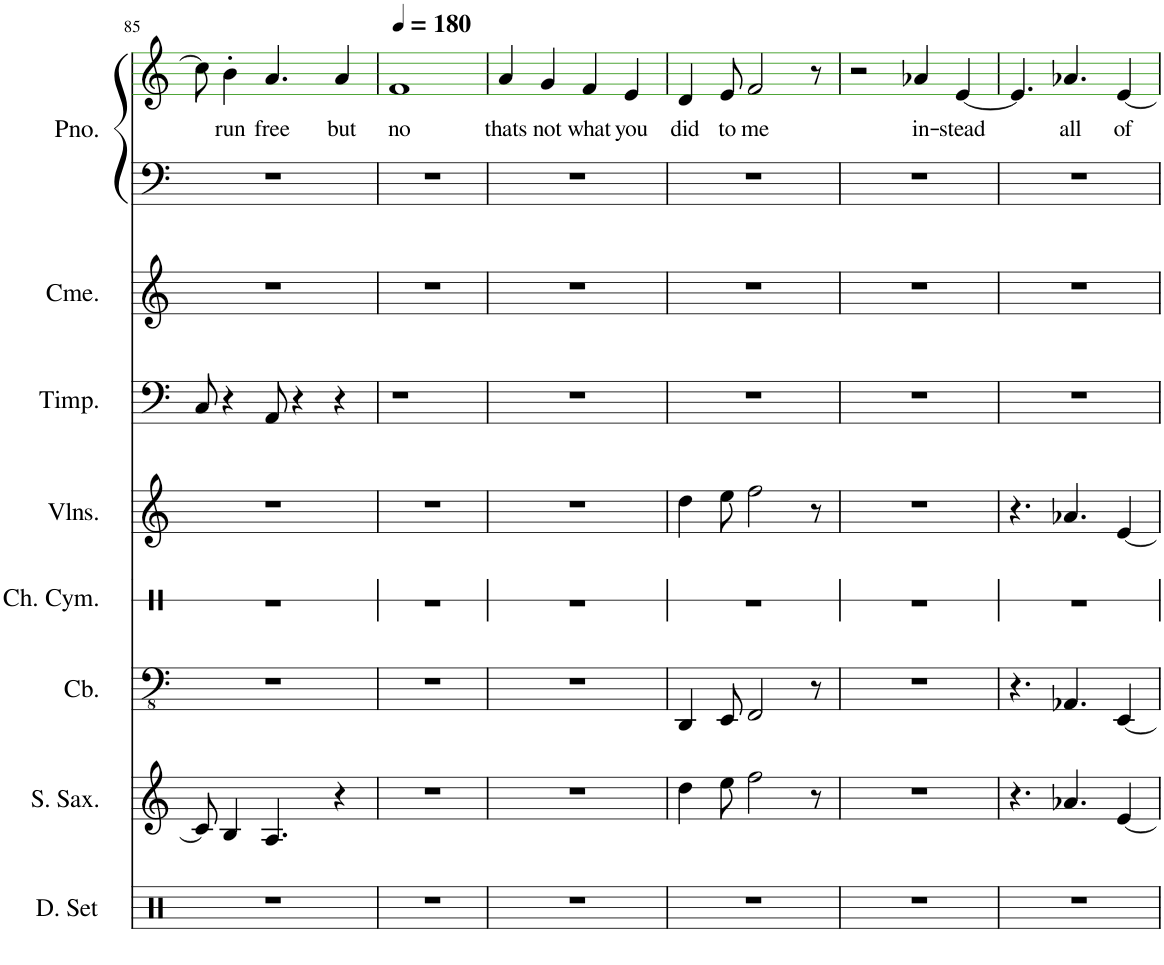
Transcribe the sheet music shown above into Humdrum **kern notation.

**kern	**kern	**kern	**kern	**kern	**kern	**kern	**kern	**kern	**text
*part8	*part7	*part6	*part5	*part4	*part3	*part2	*part1	*part1	*part1
*staff9	*staff8	*staff7	*staff6	*staff5	*staff4	*staff3	*staff2	*staff1	*staff1
*I"Drumset	*I"Soprano Saxophone	*I"Contrabass	*I"Chinese Cymbal	*I"Violins	*I"Timpani	*I"Chimes	*I"Grand Piano	*	*
*I'D. Set	*I'S. Sax.	*I'Cb.	*I'Ch. Cym.	*I'Vlns.	*I'Timp.	*I'Cme.	*I'Pno.	*	*
!!LO:PB:g=z
*clefX	*clefG2	*clefFv4	*clefX	*clefG2	*clefF4	*clefG2	*clefF4	*clefG2	*
*	*ITrd1c2	*ITrd7c12	*	*	*	*	*	*	*
*k[]	*k[]	*k[]	*k[]	*k[]	*k[]	*k[]	*k[]	*k[]	*
*M4/4	*M4/4	*M4/4	*M4/4	*M4/4	*M4/4	*M4/4	*M4/4	*M4/4	*
=85	=85	=85	=85	=85	=85	=85	=85	=85	=85
1r	8c/]	1r	1r	1r	8C/	1r	1r	8cc\]	.
!	!	!	!	!	!	!	!	!	!LO:LY:b
.	4B/	.	.	.	4r	.	.	4b'\	run
!	!	!	!	!	!	!	!	!	!LO:LY:b
.	4.A/	.	.	.	8AA/	.	.	4.a/	free
.	.	.	.	.	4r	.	.	.	.
!	!	!	!	!	!	!	!	!	!LO:LY:b
.	4r	.	.	.	4r	.	.	4a/	but
=86	=86	=86	=86	=86	=86	=86	=86	=86	=86
*	*	*	*	*	*	*	*	*MM180	*
!	!	!	!	!	!	!	!	!	!LO:LY:b
1r	1r	1r	1r	1r	1r	1r	1r	1f	no
=87	=87	=87	=87	=87	=87	=87	=87	=87	=87
!	!	!	!	!	!	!	!	!	!LO:LY:b
1r	1r	1r	1r	1r	1r	1r	1r	4a/	thats
!	!	!	!	!	!	!	!	!	!LO:LY:b
.	.	.	.	.	.	.	.	4g/	not
!	!	!	!	!	!	!	!	!	!LO:LY:b
.	.	.	.	.	.	.	.	4f/	what
!	!	!	!	!	!	!	!	!	!LO:LY:b
.	.	.	.	.	.	.	.	4e/	you
=88	=88	=88	=88	=88	=88	=88	=88	=88	=88
!	!	!	!	!	!	!	!	!	!LO:LY:b
1r	4dd\	4DDD/	1r	4dd\	1r	1r	1r	4d/	did
!	!	!	!	!	!	!	!	!	!LO:LY:b
.	8ee\	8EEE/	.	8ee\	.	.	.	8e/	to
!	!	!	!	!	!	!	!	!	!LO:LY:b
.	2ff\	2FFF/	.	2ff\	.	.	.	2f/	me
.	8r	8r	.	8r	.	.	.	8r	.
=89	=89	=89	=89	=89	=89	=89	=89	=89	=89
1r	1r	1r	1r	1r	1r	1r	1r	2r	.
!	!	!	!	!	!	!	!	!	!LO:LY:b
.	.	.	.	.	.	.	.	4a-X/	in-
!	!	!	!	!	!	!	!	!	!LO:LY:b
.	.	.	.	.	.	.	.	[4e/	-stead
=90	=90	=90	=90	=90	=90	=90	=90	=90	=90
1r	4.r	4.r	1r	4.r	1r	1r	1r	4.e/]	.
!	!	!	!	!	!	!	!	!	!LO:LY:b
.	4.a-X/	4.AAA-X/	.	4.a-X/	.	.	.	4.a-X/	all
!	!	!	!	!	!	!	!	!	!LO:LY:b
.	[4e/	[4EEE/	.	[4e/	.	.	.	[4e/	of
=	=	=	=	=	=	=	=	=	=
*-	*-	*-	*-	*-	*-	*-	*-	*-	*-
